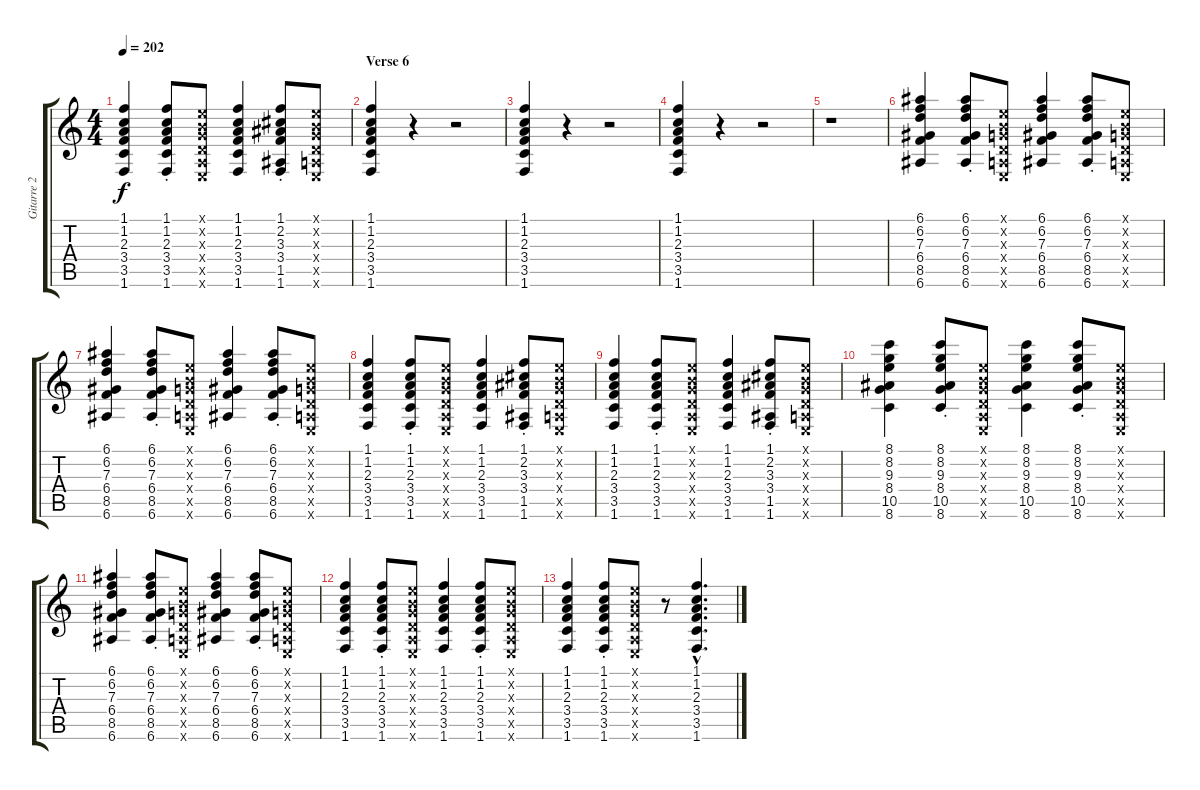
\track ("Gitarre 2" "Gitarre 2") {instrument acousticguitarsteel}
\staff {score tabs}
\tuning (E4 B3 G3 D3 A2 E2) {hide}
\ts (4 4)
\tempo 202
\clef g2
\ks c
(1.1 1.2 2.3 3.4 3.5 1.6).4{dy f} (1.1{st} 1.2{st} 2.3{st} 3.4{st} 3.5{st} 1.6{st}).8 (0.1{x} 0.2{x} 0.3{x} 0.4{x} 0.5{x} 0.6{x}).8 (1.1 1.2 2.3 3.4 3.5 1.6).4 (1.1{st} 2.2{st} 3.3{st} 3.4{st} 1.5{st} 1.6{st}).8 (0.1{x} 0.2{x} 0.3{x} 0.4{x} 0.5{x} 0.6{x}).8 |
\section ("" "Verse 6")
(1.1 1.2 2.3 3.4 3.5 1.6).4 r.4 r.2 |
(1.1 1.2 2.3 3.4 3.5 1.6).4 r.4 r.2 |
(1.1 1.2 2.3 3.4 3.5 1.6).4 r.4 r.2 |
r.1 |
(6.1 6.2 7.3 6.4 8.5 6.6).4 (6.1{st} 6.2{st} 7.3{st} 6.4{st} 8.5{st} 6.6{st}).8 (0.1{x} 0.2{x} 0.3{x} 0.4{x} 0.5{x} 0.6{x}).8 (6.1 6.2 7.3 6.4 8.5 6.6).4 (6.1{st} 6.2{st} 7.3{st} 6.4{st} 8.5{st} 6.6{st}).8 (0.1{x} 0.2{x} 0.3{x} 0.4{x} 0.5{x} 0.6{x}).8 |
(6.1 6.2 7.3 6.4 8.5 6.6).4 (6.1{st} 6.2{st} 7.3{st} 6.4{st} 8.5{st} 6.6{st}).8 (0.1{x} 0.2{x} 0.3{x} 0.4{x} 0.5{x} 0.6{x}).8 (6.1 6.2 7.3 6.4 8.5 6.6).4 (6.1{st} 6.2{st} 7.3{st} 6.4{st} 8.5{st} 6.6{st}).8 (0.1{x} 0.2{x} 0.3{x} 0.4{x} 0.5{x} 0.6{x}).8 |
(1.1 1.2 2.3 3.4 3.5 1.6).4 (1.1{st} 1.2{st} 2.3{st} 3.4{st} 3.5{st} 1.6{st}).8 (0.1{x} 0.2{x} 0.3{x} 0.4{x} 0.5{x} 0.6{x}).8 (1.1 1.2 2.3 3.4 3.5 1.6).4 (1.1{st} 2.2{st} 3.3{st} 3.4{st} 1.5{st} 1.6{st}).8 (0.1{x} 0.2{x} 0.3{x} 0.4{x} 0.5{x} 0.6{x}).8 |
(1.1 1.2 2.3 3.4 3.5 1.6).4 (1.1{st} 1.2{st} 2.3{st} 3.4{st} 3.5{st} 1.6{st}).8 (0.1{x} 0.2{x} 0.3{x} 0.4{x} 0.5{x} 0.6{x}).8 (1.1 1.2 2.3 3.4 3.5 1.6).4 (1.1{st} 2.2{st} 3.3{st} 3.4{st} 1.5{st} 1.6{st}).8 (0.1{x} 0.2{x} 0.3{x} 0.4{x} 0.5{x} 0.6{x}).8 |
(8.1 8.2 9.3 8.4 10.5 8.6).4 (8.1{st} 8.2{st} 9.3{st} 8.4{st} 10.5{st} 8.6{st}).8 (0.1{x} 0.2{x} 0.3{x} 0.4{x} 0.5{x} 0.6{x}).8 (8.1 8.2 9.3 8.4 10.5 8.6).4 (8.1{st} 8.2{st} 9.3{st} 8.4{st} 10.5{st} 8.6{st}).8 (0.1{x} 0.2{x} 0.3{x} 0.4{x} 0.5{x} 0.6{x}).8 |
(6.1 6.2 7.3 6.4 8.5 6.6).4 (6.1{st} 6.2{st} 7.3{st} 6.4{st} 8.5{st} 6.6{st}).8 (0.1{x} 0.2{x} 0.3{x} 0.4{x} 0.5{x} 0.6{x}).8 (6.1 6.2 7.3 6.4 8.5 6.6).4 (6.1{st} 6.2{st} 7.3{st} 6.4{st} 8.5{st} 6.6{st}).8 (0.1{x} 0.2{x} 0.3{x} 0.4{x} 0.5{x} 0.6{x}).8 |
(1.1 1.2 2.3 3.4 3.5 1.6).4 (1.1{st} 1.2{st} 2.3{st} 3.4{st} 3.5{st} 1.6{st}).8 (0.1{x} 0.2{x} 0.3{x} 0.4{x} 0.5{x} 0.6{x}).8 (1.1 1.2 2.3 3.4 3.5 1.6).4 (1.1{st} 1.2{st} 2.3{st} 3.4{st} 3.5{st} 1.6{st}).8 (0.1{x} 0.2{x} 0.3{x} 0.4{x} 0.5{x} 0.6{x}).8 |
(1.1 1.2 2.3 3.4 3.5 1.6).4 (1.1{st} 1.2{st} 2.3{st} 3.4{st} 3.5{st} 1.6{st}).8 (0.1{x} 0.2{x} 0.3{x} 0.4{x} 0.5{x} 0.6{x}).8 r.8 (1.1{hac} 1.2{hac} 2.3{hac} 3.4{hac} 3.5{hac} 1.6{hac}).4{d}
